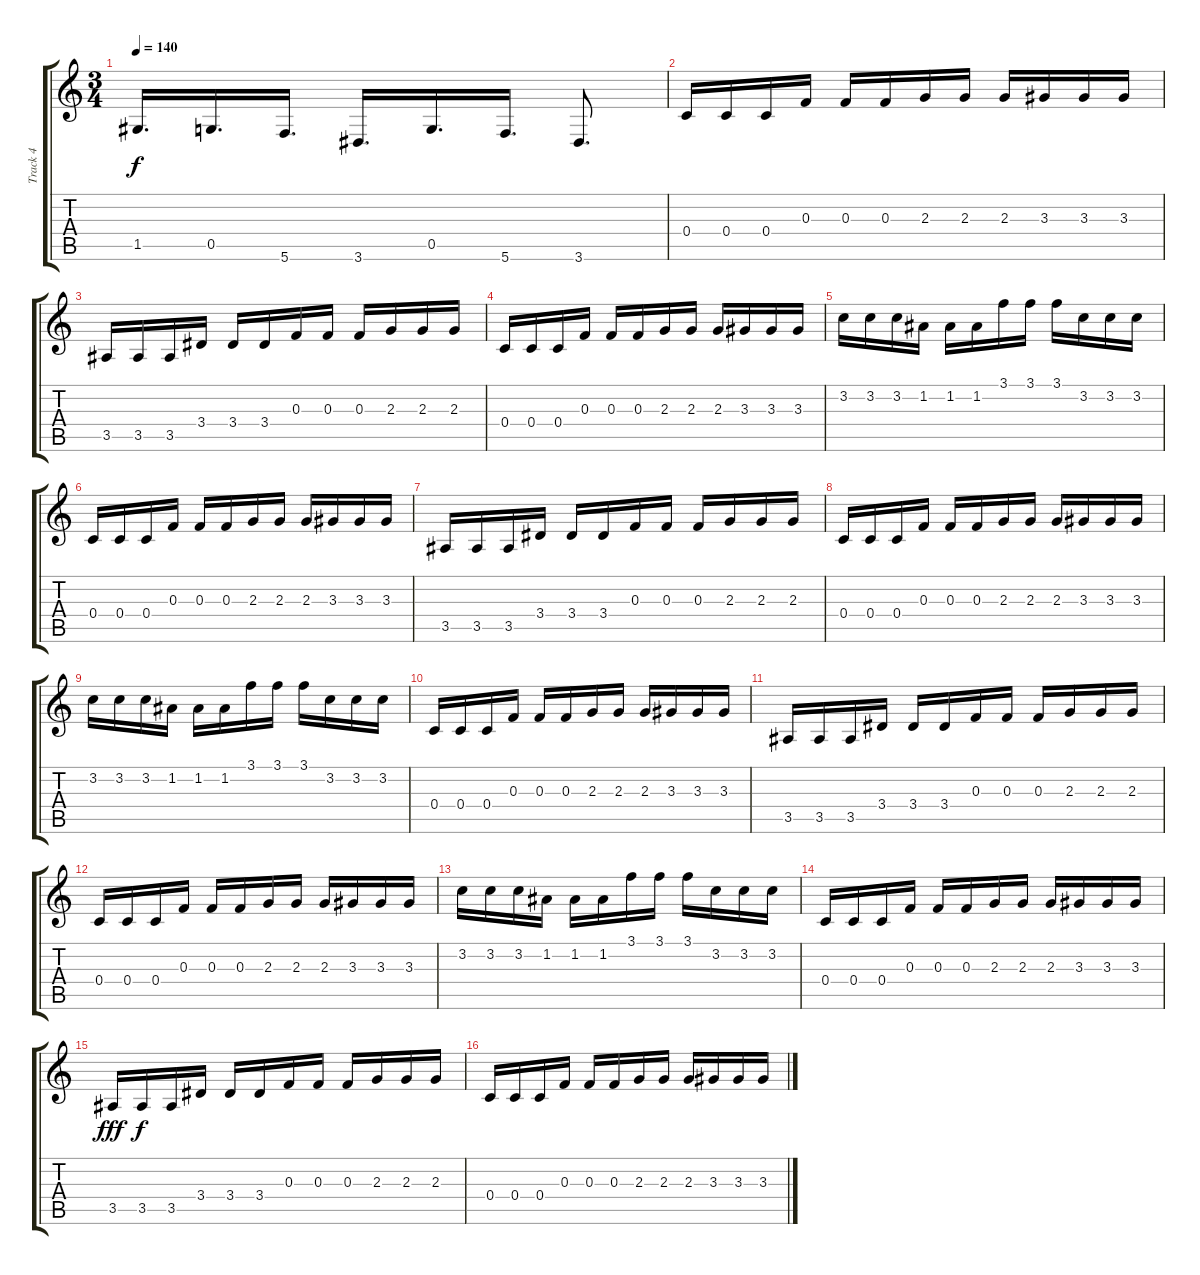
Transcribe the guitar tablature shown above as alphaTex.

\track ("Track 4" "Track 4") {instrument overdrivenguitar}
\staff {score tabs}
\tuning (D4 A3 F3 C3 G2 C2) {hide}
\ts (3 4)
\tempo 140
\clef g2
\ks c
1.5.16{d dy f} 0.5.16{d} 5.6.16{d} 3.6.16{d} 0.5.16{d} 5.6.16{d} 3.6.8{d} |
0.4.16 0.4.16 0.4.16 0.3.16 0.3.16 0.3.16 2.3.16 2.3.16 2.3.16 3.3.16 3.3.16 3.3.16 |
3.5.16 3.5.16 3.5.16 3.4.16 3.4.16 3.4.16 0.3.16 0.3.16 0.3.16 2.3.16 2.3.16 2.3.16 |
0.4.16 0.4.16 0.4.16 0.3.16 0.3.16 0.3.16 2.3.16 2.3.16 2.3.16 3.3.16 3.3.16 3.3.16 |
3.2.16 3.2.16 3.2.16 1.2.16 1.2.16 1.2.16 3.1.16 3.1.16 3.1.16 3.2.16 3.2.16 3.2.16 |
0.4.16 0.4.16 0.4.16 0.3.16 0.3.16 0.3.16 2.3.16 2.3.16 2.3.16 3.3.16 3.3.16 3.3.16 |
3.5.16 3.5.16 3.5.16 3.4.16 3.4.16 3.4.16 0.3.16 0.3.16 0.3.16 2.3.16 2.3.16 2.3.16 |
0.4.16 0.4.16 0.4.16 0.3.16 0.3.16 0.3.16 2.3.16 2.3.16 2.3.16 3.3.16 3.3.16 3.3.16 |
3.2.16 3.2.16 3.2.16 1.2.16 1.2.16 1.2.16 3.1.16 3.1.16 3.1.16 3.2.16 3.2.16 3.2.16 |
0.4.16 0.4.16 0.4.16 0.3.16 0.3.16 0.3.16 2.3.16 2.3.16 2.3.16 3.3.16 3.3.16 3.3.16 |
3.5.16 3.5.16 3.5.16 3.4.16 3.4.16 3.4.16 0.3.16 0.3.16 0.3.16 2.3.16 2.3.16 2.3.16 |
0.4.16 0.4.16 0.4.16 0.3.16 0.3.16 0.3.16 2.3.16 2.3.16 2.3.16 3.3.16 3.3.16 3.3.16 |
3.2.16 3.2.16 3.2.16 1.2.16 1.2.16 1.2.16 3.1.16 3.1.16 3.1.16 3.2.16 3.2.16 3.2.16 |
0.4.16 0.4.16 0.4.16 0.3.16 0.3.16 0.3.16 2.3.16 2.3.16 2.3.16 3.3.16 3.3.16 3.3.16 |
3.5.16{dy fff} 3.5.16{dy f} 3.5.16 3.4.16 3.4.16 3.4.16 0.3.16 0.3.16 0.3.16 2.3.16 2.3.16 2.3.16 |
0.4.16 0.4.16 0.4.16 0.3.16 0.3.16 0.3.16 2.3.16 2.3.16 2.3.16 3.3.16 3.3.16 3.3.16
